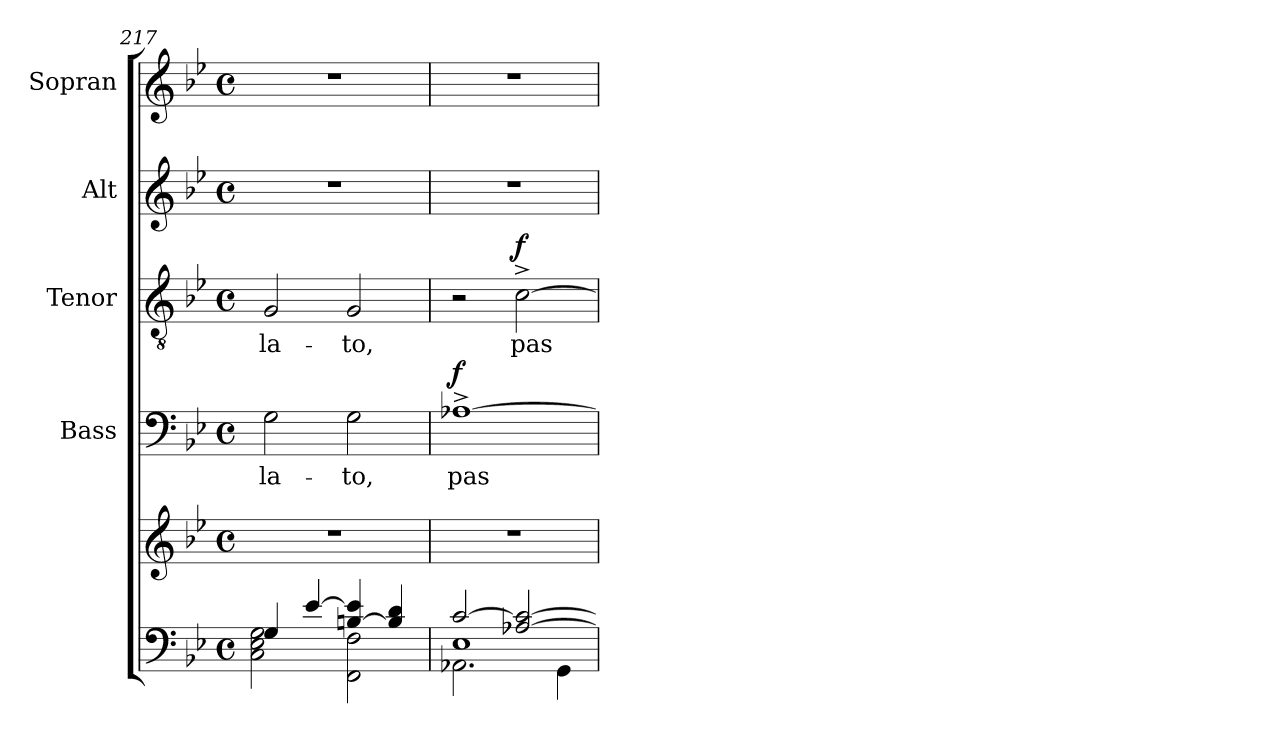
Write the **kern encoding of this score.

**kern	**kern	**kern	**text	**dynam	**kern	**text	**dynam	**kern	**kern
*part5	*part5	*part4	*part4	*part4	*part3	*part3	*part3	*part2	*part1
*staff6	*staff5	*staff4	*staff4	*staff4	*staff3	*staff3	*staff3	*staff2	*staff1
*	*	*I"Bass	*	*	*I"Tenor	*	*	*I"Alt	*I"Sopran
*	*	*I'B.	*	*	*I'T.	*	*	*I'A.	*I'S.
!!LO:PB:g=z
*clefF4	*clefG2	*clefF4	*	*	*clefGv2	*	*	*clefG2	*clefG2
*k[b-e-]	*k[b-e-]	*k[b-e-]	*	*	*k[b-e-]	*	*	*k[b-e-]	*k[b-e-]
*B-:	*B-:	*B-:	*	*	*B-:	*	*	*B-:	*B-:
*M4/4	*M4/4	*M4/4	*	*	*M4/4	*	*	*M4/4	*M4/4
*met(c)	*met(c)	*met(c)	*	*	*met(c)	*	*	*met(c)	*met(c)
=217	=217	=217	=217	=217	=217	=217	=217	=217	=217
*^	*	*	*	*	*	*	*	*	*
!	!	!	!	!LO:LY:b	!	!	!LO:LY:b	!	!	!
4G/	2C\ 2E-\ 2G\	1r	2G\	-la-	.	2G/	-la-	.	1r	1r
[>4e-/	.	.	.	.	.	.	.	.	.	.
!	!	!	!	!LO:LY:b	!	!	!LO:LY:b	!	!	!
[<4Bn/ 4e-/]	2FF\ 2F\	.	2G\	-to,	.	2G/	-to,	.	.	.
4B/] 4d/	.	.	.	.	.	.	.	.	.	.
=218	=218	=218	=218	=218	=218	=218	=218	=218	=218	=218
*	*^	*	*	*	*	*	*	*	*	*
!	!	!	!	!	!LO:LY:b	!LO:DY:a	!	!	!	!	!
[>2c/	2.AA-X\	1E-	1r	[1A-X^>	pas-	f	2r	.	.	1r	1r
!	!	!	!	!	!	!	!	!LO:LY:b	!LO:DY:a	!	!
[>2A-X/ 2c/_	.	.	.	.	.	.	[2c^>\	pas-	f	.	.
.	4GG\	.	.	.	.	.	.	.	.	.	.
*v	*v	*v	*	*	*	*	*	*	*	*	*
=	=	=	=	=	=	=	=	=	=
*-	*-	*-	*-	*-	*-	*-	*-	*-	*-
